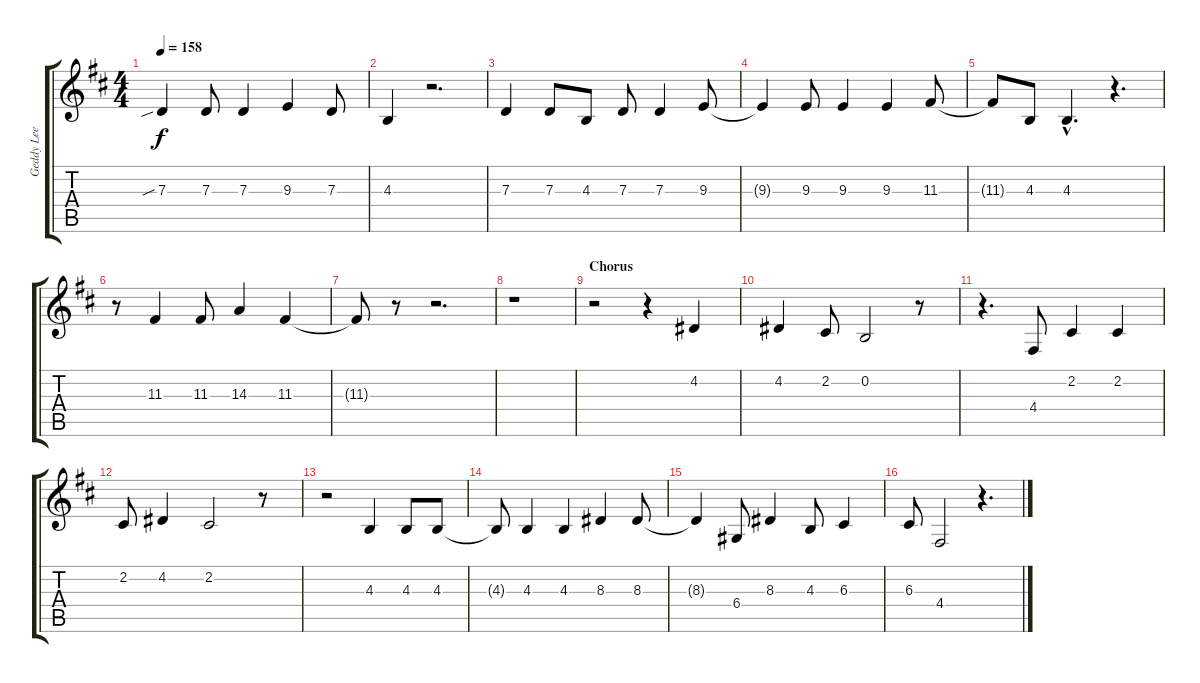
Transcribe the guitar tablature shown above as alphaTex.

\track ("Geddy Lee (vocals)" "Geddy Lee ") {instrument lead2sawtooth}
\staff {score tabs}
\tuning (E4 B3 G3 D3 A2 E2) {hide}
\ts (4 4)
\tempo 158
\clef g2
\ks bminor
7.3{sib}.4{dy f} 7.3.8 7.3.4 9.3.4 7.3.8 |
4.3.4 r.2{d} |
7.3.4 7.3.8 4.3.8 7.3.8 7.3.4 9.3.8 |
9.3{t}.4 9.3.8 9.3.4 9.3.4 11.3.8 |
11.3{t}.8 4.3.8 4.3{hac}.4{d} r.4{d} |
r.8 11.3.4 11.3.8 14.3.4 11.3.4 |
11.3{t}.8 r.8 r.2{d} |
r.1 |
\section ("" "Chorus")
r.2 r.4 4.2.4 |
4.2.4 2.2.8 0.2.2 r.8 |
r.4{d} 4.4.8 2.2.4 2.2.4 |
2.2.8 4.2.4 2.2.2 r.8 |
r.2 4.3.4 4.3.8 4.3.8 |
4.3{t}.8 4.3.4 4.3.4 8.3.4 8.3.8 |
8.3{t}.4 6.4.8 8.3.4 4.3.8 6.3.4 |
6.3.8 4.4.2 r.4{d}
